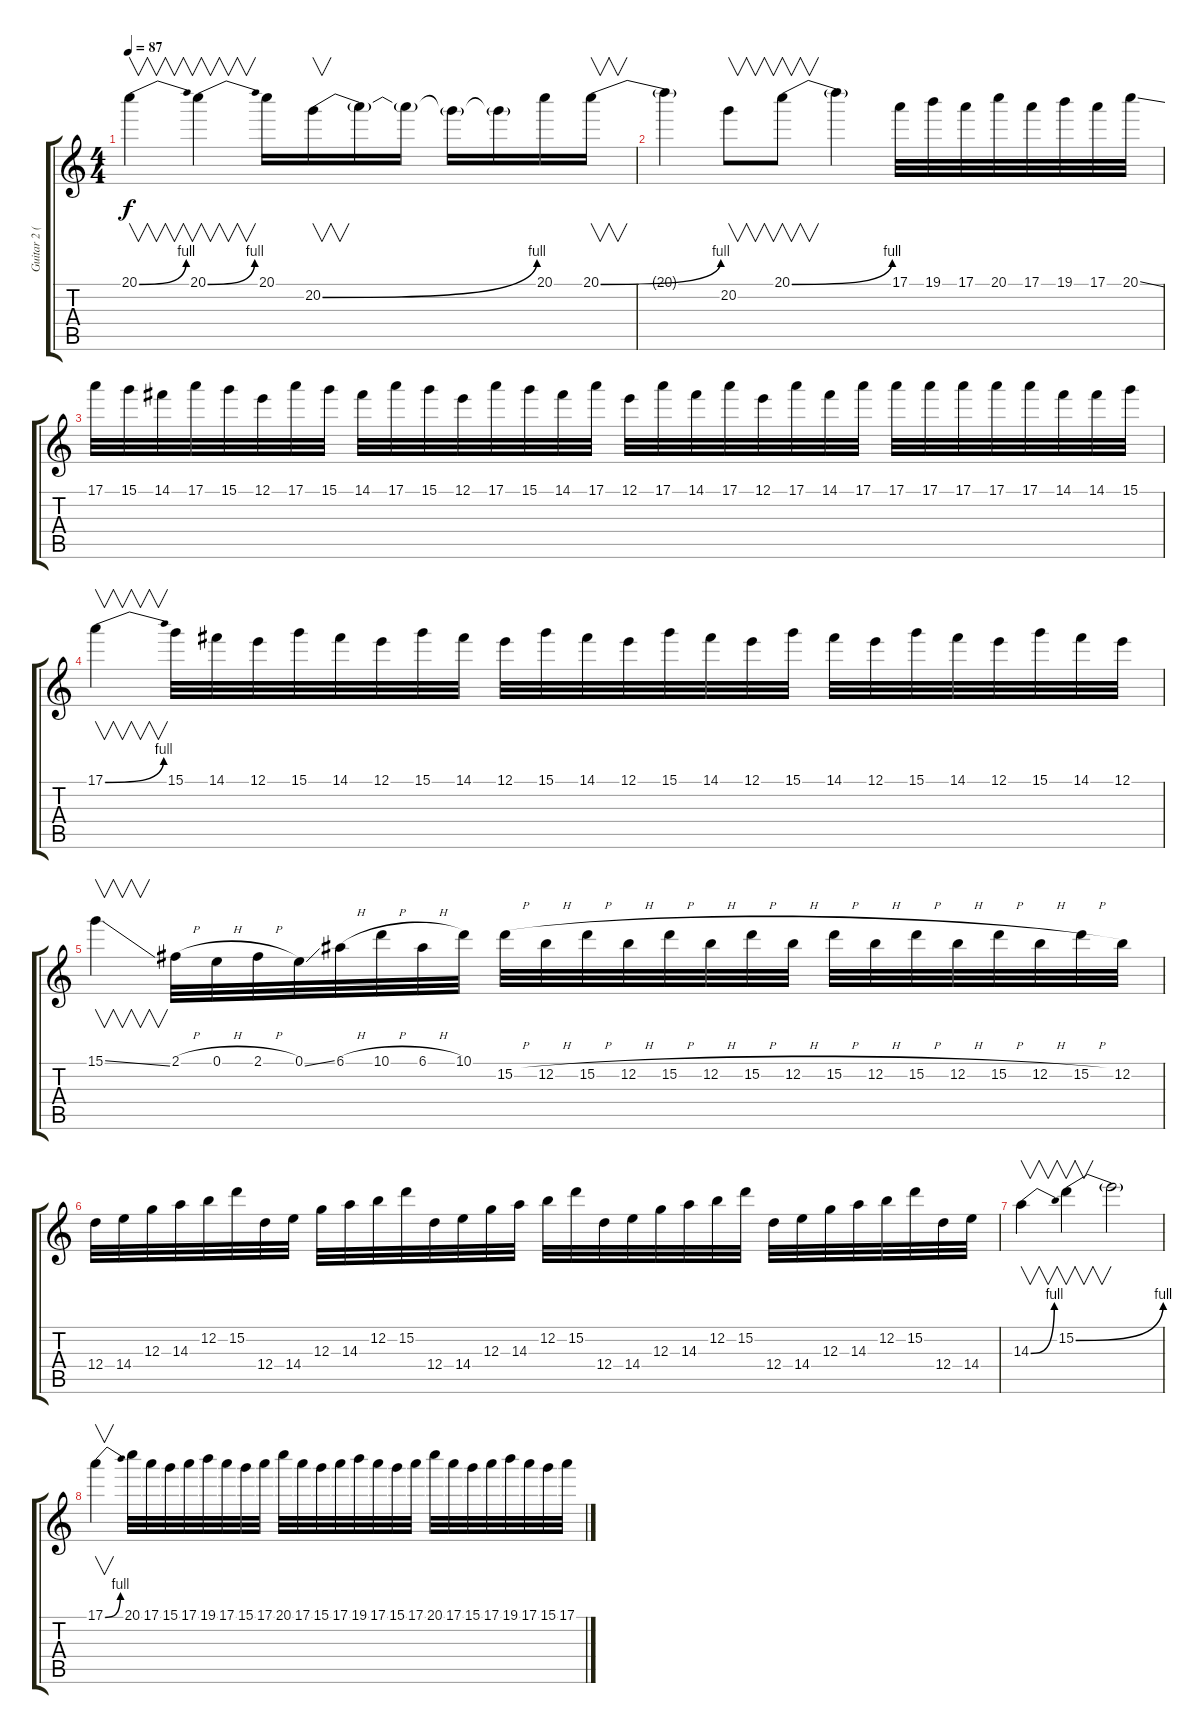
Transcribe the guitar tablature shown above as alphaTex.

\track ("Guitar 2 (distortion)" "Guitar 2 (") {instrument distortionguitar}
\staff {score tabs}
\tuning (E4 B3 G3 D3 A2 E2) {hide}
\ts (4 4)
\tempo 87
\clef g2
\ks c
20.1{be (bend 0 0 60 4)}.4{v dy f} 20.1{be (bend 0 0 60 4)}.4{v} 20.1.16 20.2{be (bend 0 0 60 4)}.16{v} 20.2{t}.16 20.2{t}.16 20.2{t}.16 20.2{t}.16 20.1.16 20.1{be (bend 0 0 60 4)}.16{v} |
20.1{t}.4 20.2.8{v} 20.1{be (bend 0 0 60 4)}.8{v} 20.1{t}.4 17.1.32 19.1.32 17.1.32 20.1.32 17.1.32 19.1.32 17.1.32 20.1{ss}.32 |
17.1.32 15.1.32 14.1.32 17.1.32 15.1.32 12.1.32 17.1.32 15.1.32 14.1.32 17.1.32 15.1.32 12.1.32 17.1.32 15.1.32 14.1.32 17.1.32 12.1.32 17.1.32 14.1.32 17.1.32 12.1.32 17.1.32 14.1.32 17.1.32 17.1.32 17.1.32 17.1.32 17.1.32 17.1.32 14.1.32 14.1.32 15.1.32 |
17.1{be (bend 0 0 60 4)}.4{v} 15.1.32 14.1.32 12.1.32 15.1.32 14.1.32 12.1.32 15.1.32 14.1.32 12.1.32 15.1.32 14.1.32 12.1.32 15.1.32 14.1.32 12.1.32 15.1.32 14.1.32 12.1.32 15.1.32 14.1.32 12.1.32 15.1.32 14.1.32 12.1.32 |
15.1{ss}.4{v} 2.1{h}.32 0.1{h}.32 2.1{h}.32 0.1{ss}.32 6.1{h}.32 10.1{h}.32 6.1{h}.32 10.1.32 15.2{h}.32 12.2{h}.32 15.2{h}.32 12.2{h}.32 15.2{h}.32 12.2{h}.32 15.2{h}.32 12.2{h}.32 15.2{h}.32 12.2{h}.32 15.2{h}.32 12.2{h}.32 15.2{h}.32 12.2{h}.32 15.2{h}.32 12.2.32 |
12.4.32 14.4.32 12.3.32 14.3.32 12.2.32 15.2.32 12.4.32 14.4.32 12.3.32 14.3.32 12.2.32 15.2.32 12.4.32 14.4.32 12.3.32 14.3.32 12.2.32 15.2.32 12.4.32 14.4.32 12.3.32 14.3.32 12.2.32 15.2.32 12.4.32 14.4.32 12.3.32 14.3.32 12.2.32 15.2.32 12.4.32 14.4.32 |
14.3{be (bend 0 0 60 4)}.4{v} 15.2{be (bend 0 0 60 4)}.4{v} 15.2{t}.2 |
17.1{be (bend 0 0 60 4)}.4{v} 20.1.32 17.1.32 15.1.32 17.1.32 19.1.32 17.1.32 15.1.32 17.1.32 20.1.32 17.1.32 15.1.32 17.1.32 19.1.32 17.1.32 15.1.32 17.1.32 20.1.32 17.1.32 15.1.32 17.1.32 19.1.32 17.1.32 15.1.32 17.1.32
